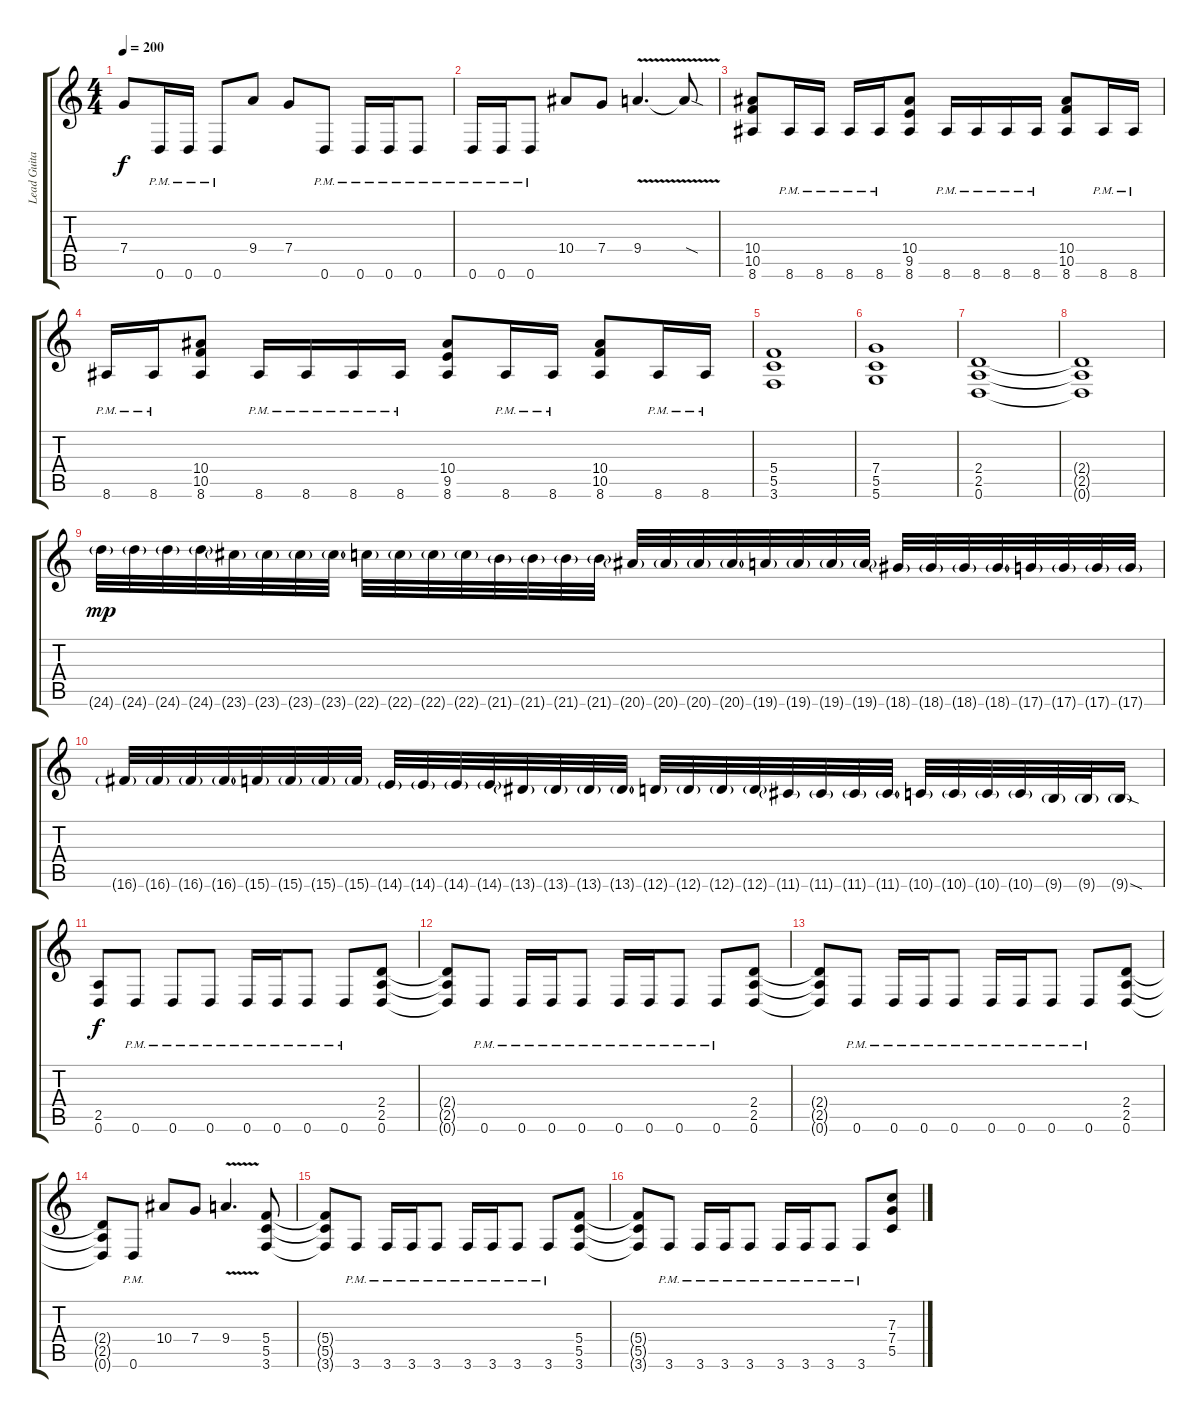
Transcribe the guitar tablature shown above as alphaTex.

\track ("Lead Guitar 1" "Lead Guita") {instrument distortionguitar}
\staff {score tabs}
\tuning (D4 A3 F3 C3 G2 D2) {hide}
\ts (4 4)
\tempo 200
\clef g2
\ks c
7.4.8{dy f} 0.6{pm}.16 0.6{pm}.16 0.6{pm}.8 9.4.8 7.4.8 0.6{pm}.8 0.6{pm}.16 0.6{pm}.16 0.6{pm}.8 |
0.6{pm}.16 0.6{pm}.16 0.6{pm}.8 10.4.8 7.4.8 9.4{v}.4{d} 9.4{sod t}.8 |
(10.4 10.5 8.6).8 8.6{pm}.16 8.6{pm}.16 8.6{pm}.16 8.6{pm}.16 (10.4 9.5 8.6).8 8.6{pm}.16 8.6{pm}.16 8.6{pm}.16 8.6{pm}.16 (10.4 10.5 8.6).8 8.6{pm}.16 8.6{pm}.16 |
8.6{pm}.16 8.6{pm}.16 (10.4 10.5 8.6).8 8.6{pm}.16 8.6{pm}.16 8.6{pm}.16 8.6{pm}.16 (10.4 9.5 8.6).8 8.6{pm}.16 8.6{pm}.16 (10.4 10.5 8.6).8 8.6{pm}.16 8.6{pm}.16 |
(5.4 5.5 3.6).1 |
(7.4 5.5 5.6).1 |
(2.4 2.5 0.6).1 |
(2.4{t} 2.5{t} 0.6{t}).1 |
24.6{g}.32{dy mp instrument guitarharmonics} 24.6{g}.32 24.6{g}.32 24.6{g}.32 23.6{g}.32 23.6{g}.32 23.6{g}.32 23.6{g}.32 22.6{g}.32 22.6{g}.32 22.6{g}.32 22.6{g}.32 21.6{g}.32 21.6{g}.32 21.6{g}.32 21.6{g}.32 20.6{g}.32 20.6{g}.32 20.6{g}.32 20.6{g}.32 19.6{g}.32 19.6{g}.32 19.6{g}.32 19.6{g}.32 18.6{g}.32 18.6{g}.32 18.6{g}.32 18.6{g}.32 17.6{g}.32 17.6{g}.32 17.6{g}.32 17.6{g}.32 |
16.6{g}.32 16.6{g}.32 16.6{g}.32 16.6{g}.32 15.6{g}.32 15.6{g}.32 15.6{g}.32 15.6{g}.32 14.6{g}.32 14.6{g}.32 14.6{g}.32 14.6{g}.32 13.6{g}.32 13.6{g}.32 13.6{g}.32 13.6{g}.32 12.6{g}.32 12.6{g}.32 12.6{g}.32 12.6{g}.32 11.6{g}.32 11.6{g}.32 11.6{g}.32 11.6{g}.32 10.6{g}.32 10.6{g}.32 10.6{g}.32 10.6{g}.32 9.6{g}.32 9.6{g}.32 9.6{sod g}.16 |
(2.5 0.6).8{dy f instrument distortionguitar} 0.6{pm}.8 0.6{pm}.8 0.6{pm}.8 0.6{pm}.16 0.6{pm}.16 0.6{pm}.8 0.6{pm}.8 (2.4 2.5 0.6).8 |
(2.4{t} 2.5{t} 0.6{t}).8 0.6{pm}.8 0.6{pm}.16 0.6{pm}.16 0.6{pm}.8 0.6{pm}.16 0.6{pm}.16 0.6{pm}.8 0.6{pm}.8 (2.4 2.5 0.6).8 |
(2.4{t} 2.5{t} 0.6{t}).8 0.6{pm}.8 0.6{pm}.16 0.6{pm}.16 0.6{pm}.8 0.6{pm}.16 0.6{pm}.16 0.6{pm}.8 0.6{pm}.8 (2.4 2.5 0.6).8 |
(2.4{t} 2.5{t} 0.6{t}).8 0.6{pm}.8 10.4.8 7.4.8 9.4{v}.4{d} (5.4 5.5 3.6).8 |
(5.4{t} 5.5{t} 3.6{t}).8 3.6{pm}.8 3.6{pm}.16 3.6{pm}.16 3.6{pm}.8 3.6{pm}.16 3.6{pm}.16 3.6{pm}.8 3.6{pm}.8 (5.4 5.5 3.6).8 |
(5.4{t} 5.5{t} 3.6{t}).8 3.6{pm}.8 3.6{pm}.16 3.6{pm}.16 3.6{pm}.8 3.6{pm}.16 3.6{pm}.16 3.6{pm}.8 3.6{pm}.8 (7.3 7.4 5.5).8
